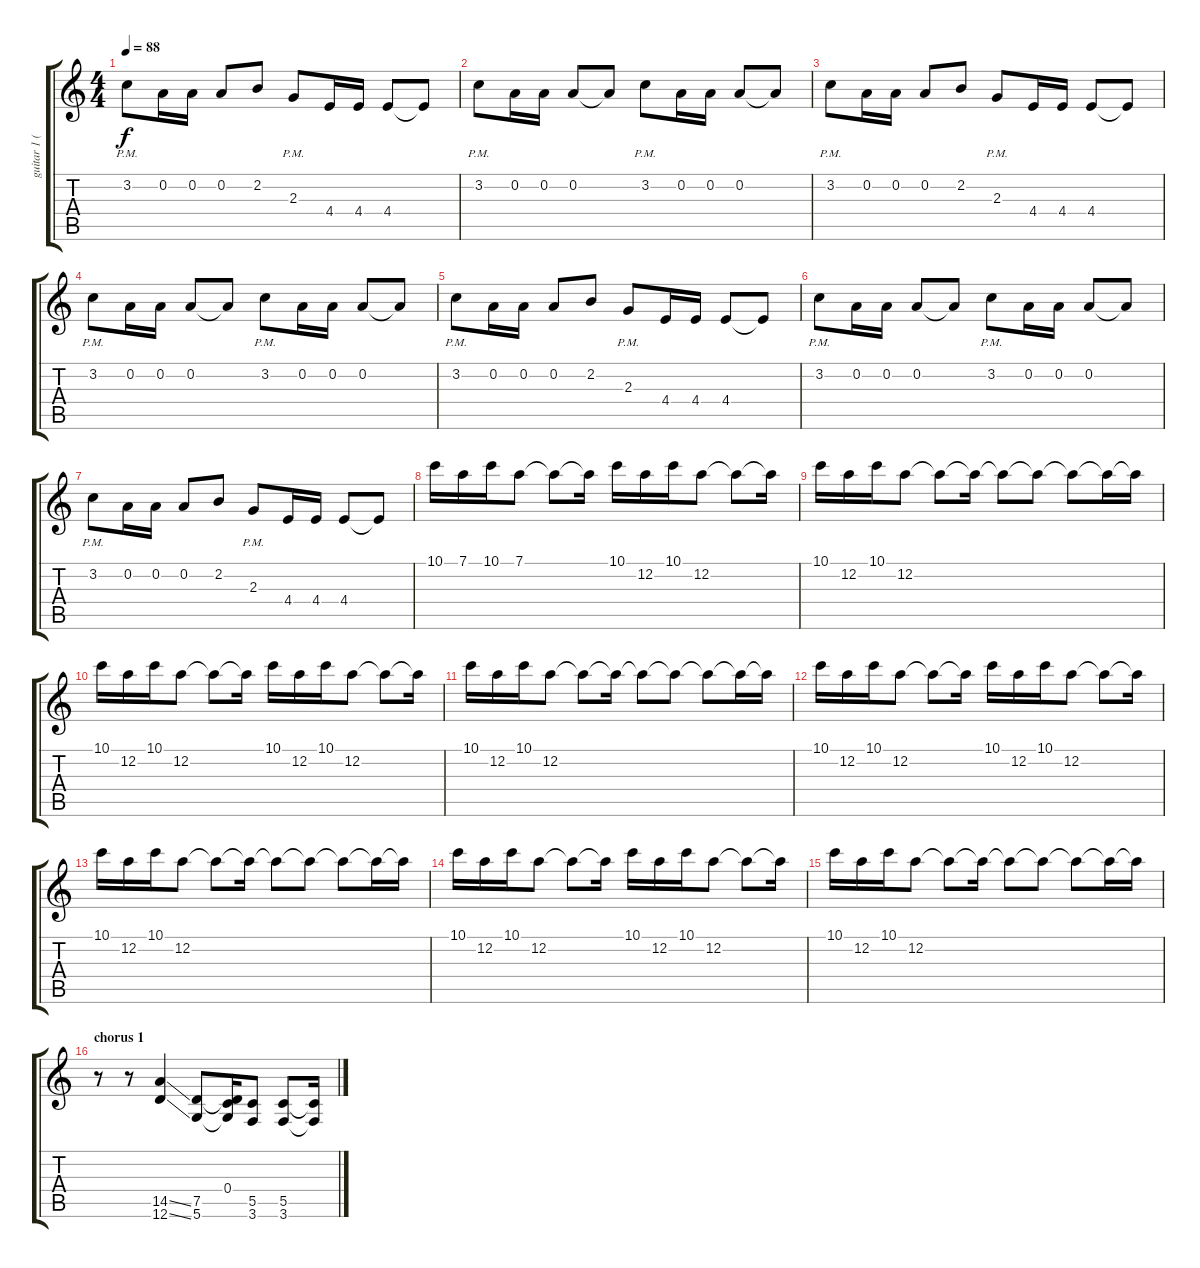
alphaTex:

\track ("guitar 1 (wah wah)" "guitar 1 (") {instrument acousticguitarsteel}
\staff {score tabs}
\tuning (D4 A3 F3 C3 G2 D2) {hide}
\ts (4 4)
\tempo 88
\clef g2
\ks c
3.2{pm}.8{dy f} 0.2.16 0.2.16 0.2.8 2.2.8 2.3{pm}.8 4.4.16 4.4.16 4.4.8 4.4{t}.8 |
3.2{pm}.8 0.2.16 0.2.16 0.2.8 0.2{t}.8 3.2{pm}.8 0.2.16 0.2.16 0.2.8 0.2{t}.8 |
3.2{pm}.8 0.2.16 0.2.16 0.2.8 2.2.8 2.3{pm}.8 4.4.16 4.4.16 4.4.8 4.4{t}.8 |
3.2{pm}.8 0.2.16 0.2.16 0.2.8 0.2{t}.8 3.2{pm}.8 0.2.16 0.2.16 0.2.8 0.2{t}.8 |
3.2{pm}.8 0.2.16 0.2.16 0.2.8 2.2.8 2.3{pm}.8 4.4.16 4.4.16 4.4.8 4.4{t}.8 |
3.2{pm}.8 0.2.16 0.2.16 0.2.8 0.2{t}.8 3.2{pm}.8 0.2.16 0.2.16 0.2.8 0.2{t}.8 |
3.2{pm}.8 0.2.16 0.2.16 0.2.8 2.2.8 2.3{pm}.8 4.4.16 4.4.16 4.4.8 4.4{t}.8 |
10.1.16 7.1.16 10.1.16 7.1.8 7.1{t}.8 7.1{t}.16 10.1.16 12.2.16 10.1.16 12.2.8 12.2{t}.8 12.2{t}.16 |
10.1.16 12.2.16 10.1.16 12.2.8 12.2{t}.8 12.2{t}.16 12.2{t}.8 12.2{t}.8 12.2{t}.8 12.2{t}.16 12.2{t}.16 |
10.1.16 12.2.16 10.1.16 12.2.8 12.2{t}.8 12.2{t}.16 10.1.16 12.2.16 10.1.16 12.2.8 12.2{t}.8 12.2{t}.16 |
10.1.16 12.2.16 10.1.16 12.2.8 12.2{t}.8 12.2{t}.16 12.2{t}.8 12.2{t}.8 12.2{t}.8 12.2{t}.16 12.2{t}.16 |
10.1.16 12.2.16 10.1.16 12.2.8 12.2{t}.8 12.2{t}.16 10.1.16 12.2.16 10.1.16 12.2.8 12.2{t}.8 12.2{t}.16 |
10.1.16 12.2.16 10.1.16 12.2.8 12.2{t}.8 12.2{t}.16 12.2{t}.8 12.2{t}.8 12.2{t}.8 12.2{t}.16 12.2{t}.16 |
10.1.16 12.2.16 10.1.16 12.2.8 12.2{t}.8 12.2{t}.16 10.1.16 12.2.16 10.1.16 12.2.8 12.2{t}.8 12.2{t}.16 |
10.1.16 12.2.16 10.1.16 12.2.8 12.2{t}.8 12.2{t}.16 12.2{t}.8 12.2{t}.8 12.2{t}.8 12.2{t}.16 12.2{t}.16 |
\section ("" "chorus 1")
r.8{volume 12 instrument distortionguitar} r.8 (14.5{ss} 12.6{ss}).4 (7.5 5.6).8 (0.4 7.5{t} 5.6{t}).16 (5.5 3.6).8 (5.5 3.6).8 (5.5{t} 3.6{t}).16
